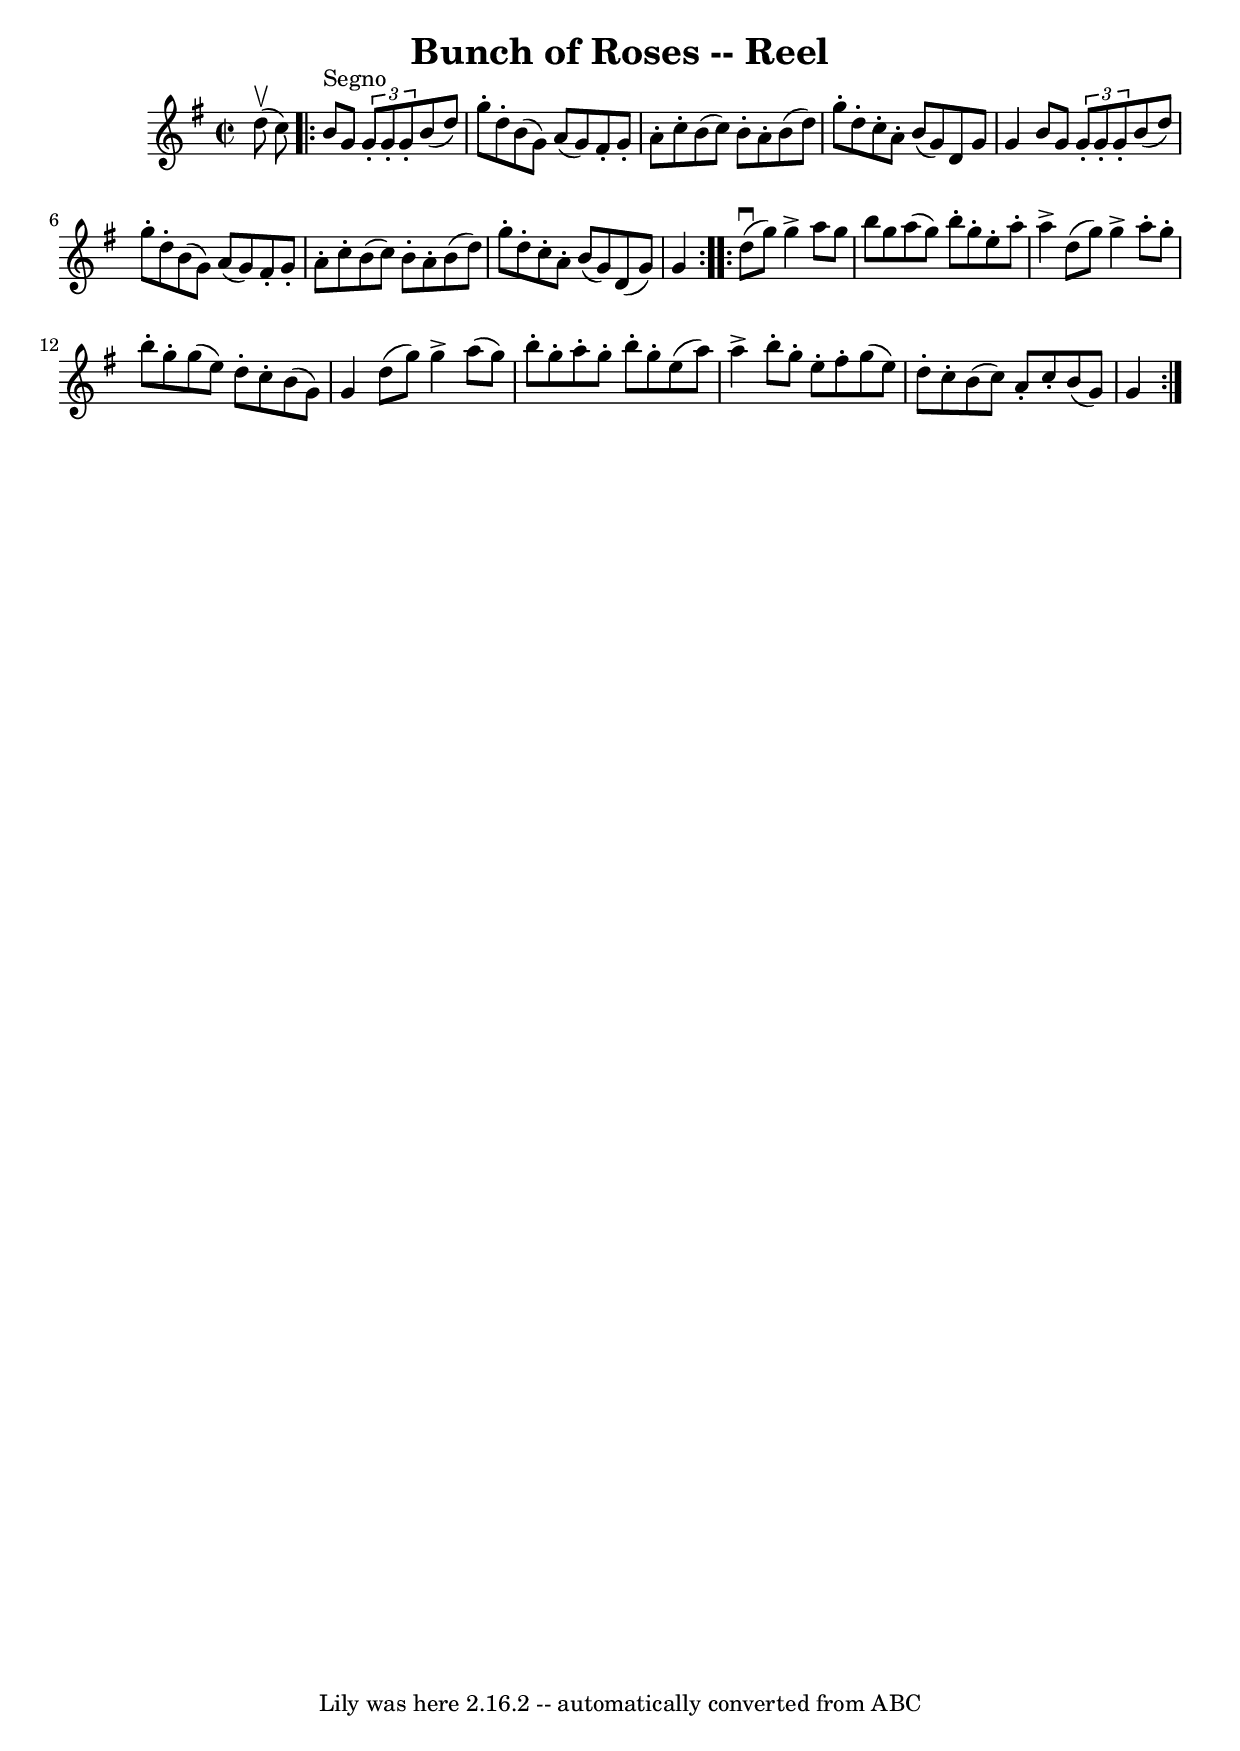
\version "2.16.2"
\include "Mammoth.ily"
\header {
  %% book = "Ryan's Mammoth Collection"
  crossRefNumber = "1"
  footnotes = "\\\\267"
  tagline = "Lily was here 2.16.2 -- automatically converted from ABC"
  title = "Bunch of Roses -- Reel"

}
voicedefault =  {


  \override Staff.TimeSignature #'style = #'C
  \time 2/2 
  \key g \major d''8^\upbow(c''8)   
  \repeat volta 2 {
    b'8 
    ^"Segno" g'8    \times 2/3 { g'8 -. g'8 -. g'8 -. 
			       } b'8 (d''8)  
    g''8 -. d''8 -.   |
    b'8 (g'8) a'8 (g'8) fis'8 -.   
    g'8 -. a'8 -. c''8 -.   |
    b'8 (c''8) b'8 -. a'8 -. b'8 
    (d''8) g''8 -. d''8 -.   |
    c''8 -. a'8 -. b'8 (g'8  
    -) d'8 g'8 g'4    |
    b'8 g'8    \times 2/3 { g'8 -.   
			    g'8 -. g'8 -. 
			  } b'8 (d''8) g''8 -. d''8 -.   |
    b'8 (
    g'8) a'8 (g'8) fis'8 -. g'8 -. a'8 -. c''8 -.   |
    
    b'8 (c''8) b'8 -. a'8 -. b'8 (d''8) g''8 -. d''8 -.   
    |
    c''8 -. a'8 -. b'8 (g'8) d'8 (g'8) g'4    
  }    
  
  \repeat volta 2 {
    d''8^\downbow(g''8) g''4^\accent a''8 g''8  
    b''8 g''8    |
    a''8 (g''8) b''8 -. g''8 -. e''8 -.   
    a''8 -. a''4^\accent   |
    d''8 (g''8) g''4^\accent a''8 
    -. g''8 -. b''8 -. g''8 -.   |
    g''8 (e''8) d''8 -.   
    c''8 -. b'8 (g'8) g'4    |
    d''8 (g''8) g''4 
    ^\accent a''8 (g''8) b''8 -. g''8 -.   |
    a''8 -. g''8 -. 
    b''8 -. g''8 -. e''8 (a''8) a''4^\accent   |
    b''8 -.   
    g''8 -. e''8 -. fis''8 -. g''8 (e''8) d''8 -. c''8 -.   
    |
    b'8 (c''8) a'8 -. c''8 -. b'8 (g'8) g'4      
  } 
  

}

\score{
  <<

    \context Staff="default"
    {
      \voicedefault 
      
    }

  >>
  \layout {
    
  }
  \midi {
  }

}
